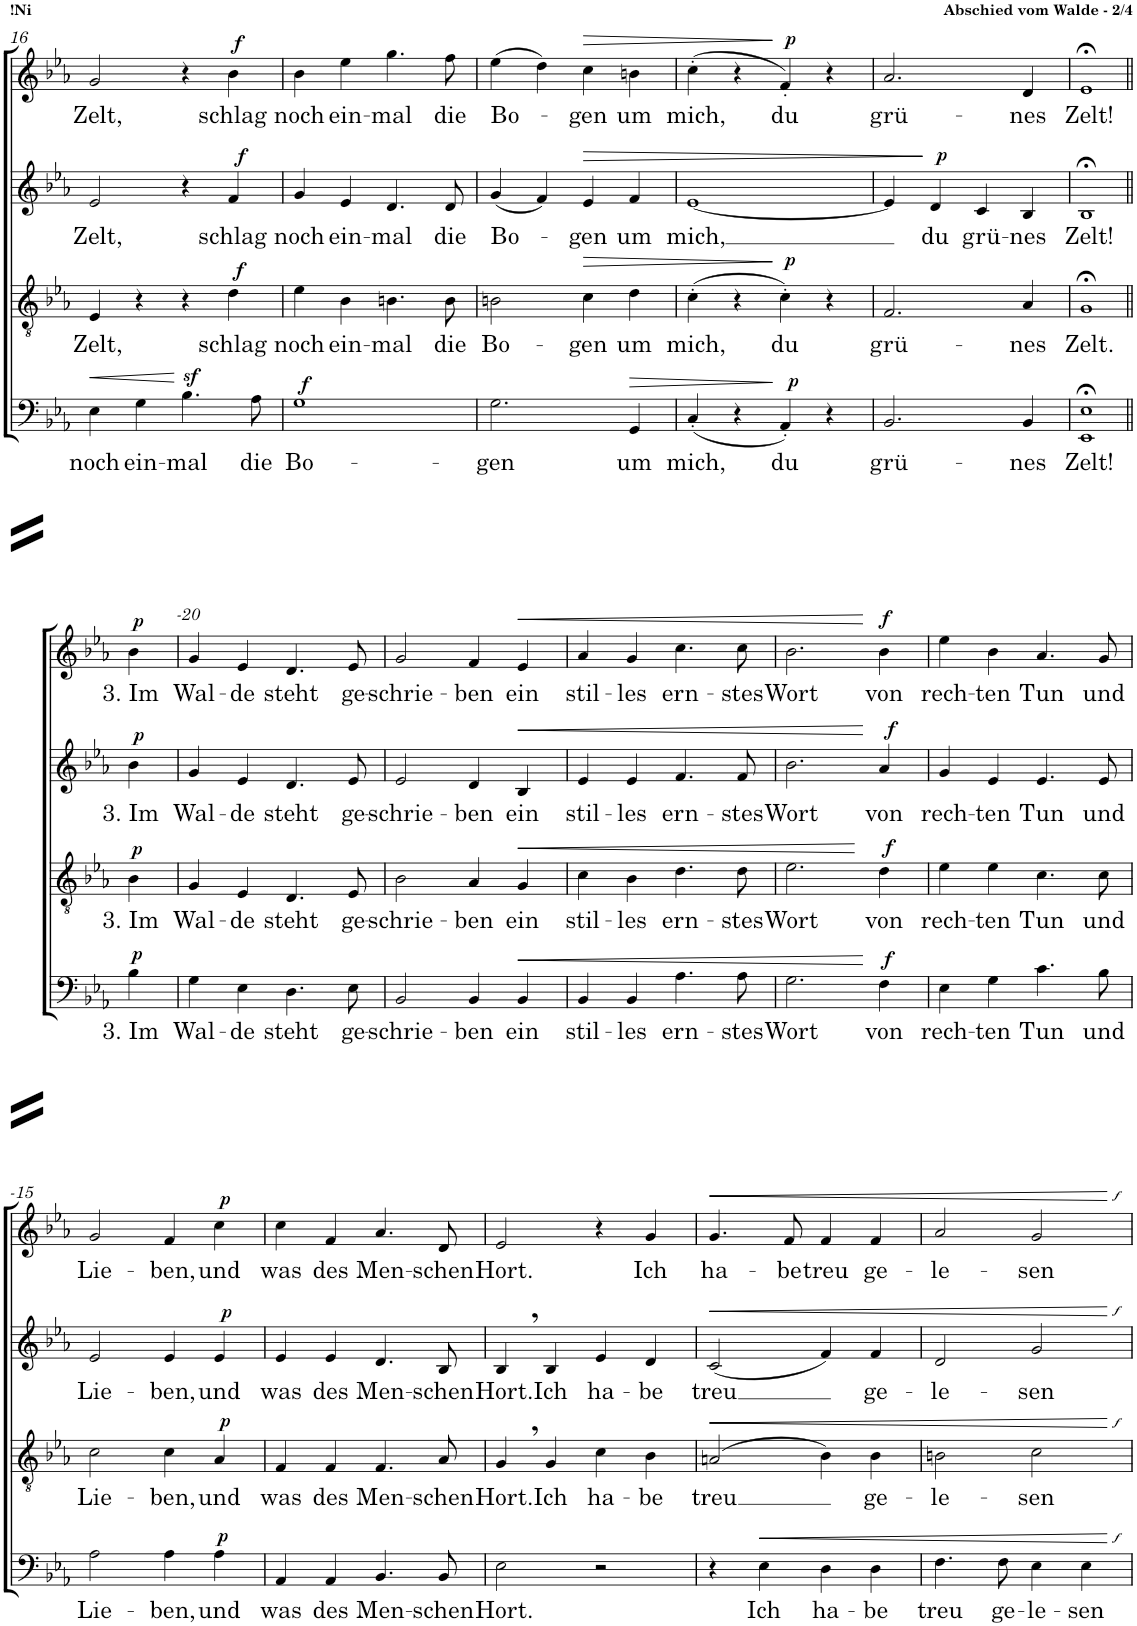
**kern	**text	**dynam	**kern	**text	**dynam	**kern	**text	**dynam	**kern	**text	**dynam
*part4	*part4	*part4	*part3	*part3	*part3	*part2	*part2	*part2	*part1	*part1	*part1
*staff4	*staff4	*staff4	*staff3	*staff3	*staff3	*staff2	*staff2	*staff2	*staff1	*staff1	*staff1
*I"Bass	*	*	*I"Tenor	*	*	*I"Alt	*	*	*I"Sopran	*	*
!!LO:PB:g=z
*clefF4	*	*	*clefGv2	*	*	*clefG2	*	*	*clefG2	*	*
*k[b-e-a-]	*	*	*k[b-e-a-]	*	*	*k[b-e-a-]	*	*	*k[b-e-a-]	*	*
*M4/4	*	*	*M4/4	*	*	*M4/4	*	*	*M4/4	*	*
=16	=16	=16	=16	=16	=16	=16	=16	=16	=16	=16	=16
!	!LO:LY:b	!LO:HP:b	!	!LO:LY:b	!	!	!LO:LY:b	!	!	!LO:LY:b	!
4E-\	noch	<	4E-/	Zelt,	.	2e-/	Zelt,	.	2g/	Zelt,	.
!	!LO:LY:b	!	!	!	!	!	!	!	!	!	!
4G\	ein-	.	4r	.	.	.	.	.	.	.	.
!	!LO:LY:b	!	!	!	!	!	!	!	!	!	!
4.B-z>\	mal	[	4r	.	.	4r	.	.	4r	.	.
!	!	!	!	!LO:LY:b	!LO:DY:a	!	!LO:LY:b	!LO:DY:a	!	!LO:LY:b	!LO:DY:a
.	.	.	4d\	schlag	f	4f/	schlag	f	4b-\	schlag	f
!	!LO:LY:b	!	!	!	!	!	!	!	!	!	!
8A-\	die	.	.	.	.	.	.	.	.	.	.
=17	=17	=17	=17	=17	=17	=17	=17	=17	=17	=17	=17
!	!LO:LY:b	!LO:DY:a	!	!LO:LY:b	!	!	!LO:LY:b	!	!	!LO:LY:b	!
1G	Bo-	f	4e-\	noch	.	4g/	noch	.	4b-\	noch	.
!	!	!	!	!LO:LY:b	!	!	!LO:LY:b	!	!	!LO:LY:b	!
.	.	.	4B-\	ein-	.	4e-/	ein-	.	4ee-\	ein-	.
!	!	!	!	!LO:LY:b	!	!	!LO:LY:b	!	!	!LO:LY:b	!
.	.	.	4.Bn\	mal	.	4.d/	mal	.	4.gg\	mal	.
!	!	!	!	!LO:LY:b	!	!	!LO:LY:b	!	!	!LO:LY:b	!
.	.	.	8B\	die	.	8d/	die	.	8ff\	die	.
=18	=18	=18	=18	=18	=18	=18	=18	=18	=18	=18	=18
!	!LO:LY:b	!	!	!LO:LY:b	!	!	!LO:LY:b	!	!	!LO:LY:b	!
2.G\	gen	.	2Bn\	Bo-	.	(4g/	Bo-	.	(4ee-\	Bo-	.
.	.	.	.	.	.	4f/)	.	.	4dd\)	.	.
!	!	!	!	!LO:LY:b	!LO:HP:b	!	!LO:LY:b	!LO:HP:b	!	!LO:LY:b	!LO:HP:b
.	.	.	4c\	gen	>	4e-/	gen	>	4cc\	gen	>
!	!LO:LY:b	!LO:HP:b	!	!LO:LY:b	!	!	!LO:LY:b	!	!	!LO:LY:b	!
4GG/	um	>	4d\	um	.	4f/	um	.	4bn\	um	.
=19	=19	=19	=19	=19	=19	=19	=19	=19	=19	=19	=19
!	!LO:LY:b	!	!	!LO:LY:b	!	!	!LO:LY:b	!	!	!LO:LY:b	!
(4C'/	mich,	.	(4c'\	mich,	.	[1e-	mich,	.	(4cc'\	mich,	.
4r	.	.	4r	.	.	.	.	.	4r	.	.
!	!LO:LY:b	!LO:DY:n=1:a	!	!LO:LY:b	!LO:DY:n=1:a	!	!	!	!	!LO:LY:b	!LO:DY:n=1:a
4AA-'/)	du	] p	4c'\)	du	] p	.	.	.	4f'/)	du	] p
4r	.	.	4r	.	.	.	.	.	4r	.	.
=20	=20	=20	=20	=20	=20	=20	=20	=20	=20	=20	=20
!	!LO:LY:b	!	!	!LO:LY:b	!	!	!	!	!	!LO:LY:b	!
2.BB-/	grü-	.	2.F/	grü-	.	4e-/]	.	.	2.a-/	grü-	.
!	!	!	!	!	!	!	!LO:LY:b	!LO:DY:n=1:a	!	!	!
.	.	.	.	.	.	4d/	du	] p	.	.	.
!	!	!	!	!	!	!	!LO:LY:b	!	!	!	!
.	.	.	.	.	.	4c/	grü-	.	.	.	.
!	!LO:LY:b	!	!	!LO:LY:b	!	!	!LO:LY:b	!	!	!LO:LY:b	!
4BB-/	nes	.	4A-/	nes	.	4B-/	nes	.	4d/	nes	.
=21	=21	=21	=21	=21	=21	=21	=21	=21	=21	=21	=21
!	!LO:LY:b	!	!	!LO:LY:b	!	!	!LO:LY:b	!	!	!LO:LY:b	!
1EE-;< 1E-;<	Zelt!	.	1G;<	Zelt.	.	1B-;<	Zelt!	.	1e-;<	Zelt!	.
!!LO:LB:g=z
=21X1||	=21X1||	=21X1||	=21X1||	=21X1||	=21X1||	=21X1||	=21X1||	=21X1||	=21X1||	=21X1||	=21X1||
!	!LO:LY:b	!LO:DY:a	!	!LO:LY:b	!LO:DY:a	!	!LO:LY:b	!LO:DY:a	!	!LO:LY:b	!LO:DY:a
4B-\	3. Im	p	4B-\	3. Im	p	4b-\	3. Im	p	4b-\	3. Im	p
=20-	=20-	=20-	=20-	=20-	=20-	=20-	=20-	=20-	=20-	=20-	=20-
!	!LO:LY:b	!	!	!LO:LY:b	!	!	!LO:LY:b	!	!	!LO:LY:b	!
4G\	Wal-	.	4G/	Wal-	.	4g/	Wal-	.	4g/	Wal-	.
!	!LO:LY:b	!	!	!LO:LY:b	!	!	!LO:LY:b	!	!	!LO:LY:b	!
4E-\	de	.	4E-/	de	.	4e-/	de	.	4e-/	-de	.
!	!LO:LY:b	!	!	!LO:LY:b	!	!	!LO:LY:b	!	!	!LO:LY:b	!
4.D\	steht	.	4.D/	steht	.	4.d/	steht	.	4.d/	steht	.
!	!LO:LY:b	!	!	!LO:LY:b	!	!	!LO:LY:b	!	!	!LO:LY:b	!
8E-\	ge-	.	8E-/	ge-	.	8e-/	ge-	.	8e-/	ge-	.
=19-	=19-	=19-	=19-	=19-	=19-	=19-	=19-	=19-	=19-	=19-	=19-
!	!LO:LY:b	!	!	!LO:LY:b	!	!	!LO:LY:b	!	!	!LO:LY:b	!
2BB-/	schrie-	.	2B-\	schrie-	.	2e-/	schrie-	.	2g/	schrie-	.
!	!LO:LY:b	!	!	!LO:LY:b	!	!	!LO:LY:b	!	!	!LO:LY:b	!
4BB-/	ben	.	4A-/	ben	.	4d/	ben	.	4f/	ben	.
!	!LO:LY:b	!LO:HP:b	!	!LO:LY:b	!LO:HP:b	!	!LO:LY:b	!LO:HP:b	!	!LO:LY:b	!LO:HP:b
4BB-/	ein	<	4G/	ein	<	4B-/	ein	<	4e-/	ein	<
=18-	=18-	=18-	=18-	=18-	=18-	=18-	=18-	=18-	=18-	=18-	=18-
!	!LO:LY:b	!	!	!LO:LY:b	!	!	!LO:LY:b	!	!	!LO:LY:b	!
4BB-/	stil-	.	4c\	stil-	.	4e-/	stil-	.	4a-/	stil-	.
!	!LO:LY:b	!	!	!LO:LY:b	!	!	!LO:LY:b	!	!	!LO:LY:b	!
4BB-/	les	.	4B-\	les	.	4e-/	les	.	4g/	les	.
!	!LO:LY:b	!	!	!LO:LY:b	!	!	!LO:LY:b	!	!	!LO:LY:b	!
4.A-\	ern-	.	4.d\	ern-	.	4.f/	ern-	.	4.cc\	ern-	.
!	!LO:LY:b	!	!	!LO:LY:b	!	!	!LO:LY:b	!	!	!LO:LY:b	!
8A-\	stes	.	8d\	stes	.	8f/	stes	.	8cc\	stes	.
=17-	=17-	=17-	=17-	=17-	=17-	=17-	=17-	=17-	=17-	=17-	=17-
!	!LO:LY:b	!	!	!LO:LY:b	!	!	!LO:LY:b	!	!	!LO:LY:b	!
2.G\	Wort	.	2.e-\	Wort	.	2.b-\	Wort	.	2.b-\	Wort	.
!	!LO:LY:b	!LO:DY:n=1:a	!	!LO:LY:b	!LO:DY:n=1:a	!	!LO:LY:b	!LO:DY:n=1:a	!	!LO:LY:b	!LO:DY:n=1:a
4F\	von	[ f	4d\	von	[ f	4a-/	von	[ f	4b-\	von	[ f
=16-	=16-	=16-	=16-	=16-	=16-	=16-	=16-	=16-	=16-	=16-	=16-
!	!LO:LY:b	!	!	!LO:LY:b	!	!	!LO:LY:b	!	!	!LO:LY:b	!
4E-\	rech-	.	4e-\	rech-	.	4g/	rech-	.	4ee-\	rech-	.
!	!LO:LY:b	!	!	!LO:LY:b	!	!	!LO:LY:b	!	!	!LO:LY:b	!
4G\	ten	.	4e-\	ten	.	4e-/	ten	.	4b-\	ten	.
!	!LO:LY:b	!	!	!LO:LY:b	!	!	!LO:LY:b	!	!	!LO:LY:b	!
4.c\	Tun	.	4.c\	Tun	.	4.e-/	Tun	.	4.a-/	Tun	.
!	!LO:LY:b	!	!	!LO:LY:b	!	!	!LO:LY:b	!	!	!LO:LY:b	!
8B-\	und	.	8c\	und	.	8e-/	und	.	8g/	und	.
!!LO:LB:g=z
=15-	=15-	=15-	=15-	=15-	=15-	=15-	=15-	=15-	=15-	=15-	=15-
!	!LO:LY:b	!	!	!LO:LY:b	!	!	!LO:LY:b	!	!	!LO:LY:b	!
2A-\	Lie-	.	2c\	Lie-	.	2e-/	Lie-	.	2g/	Lie-	.
!	!LO:LY:b	!	!	!LO:LY:b	!	!	!LO:LY:b	!	!	!LO:LY:b	!
4A-\	ben,	.	4c\	ben,	.	4e-/	ben,	.	4f/	ben,	.
!	!LO:LY:b	!LO:DY:a	!	!LO:LY:b	!LO:DY:a	!	!LO:LY:b	!LO:DY:a	!	!LO:LY:b	!LO:DY:a
4A-\	und	p	4A-/	und	p	4e-/	und	p	4cc\	und	p
=14-	=14-	=14-	=14-	=14-	=14-	=14-	=14-	=14-	=14-	=14-	=14-
!	!LO:LY:b	!	!	!LO:LY:b	!	!	!LO:LY:b	!	!	!LO:LY:b	!
4AA-/	was	.	4F/	was	.	4e-/	was	.	4cc\	was	.
!	!LO:LY:b	!	!	!LO:LY:b	!	!	!LO:LY:b	!	!	!LO:LY:b	!
4AA-/	des	.	4F/	des	.	4e-/	des	.	4f/	des	.
!	!LO:LY:b	!	!	!LO:LY:b	!	!	!LO:LY:b	!	!	!LO:LY:b	!
4.BB-/	Men-	.	4.F/	Men-	.	4.d/	Men-	.	4.a-/	Men-	.
!	!LO:LY:b	!	!	!LO:LY:b	!	!	!LO:LY:b	!	!	!LO:LY:b	!
8BB-/	schen	.	8A-/	schen	.	8B-/	schen	.	8d/	schen	.
=13-	=13-	=13-	=13-	=13-	=13-	=13-	=13-	=13-	=13-	=13-	=13-
!	!LO:LY:b	!	!	!LO:LY:b	!	!	!LO:LY:b	!	!	!LO:LY:b	!
2E-\	Hort.	.	4G,/	Hort.	.	4B-,/	Hort.	.	2e-/	Hort.	.
!	!	!	!	!LO:LY:b	!	!	!LO:LY:b	!	!	!	!
.	.	.	4G/	Ich	.	4B-/	Ich	.	.	.	.
!	!	!	!	!LO:LY:b	!	!	!LO:LY:b	!	!	!	!
2r	.	.	4c\	ha-	.	4e-/	ha-	.	4r	.	.
!	!	!	!	!LO:LY:b	!	!	!LO:LY:b	!	!	!LO:LY:b	!
.	.	.	4B-\	be	.	4d/	be	.	4g/	Ich	.
=12-	=12-	=12-	=12-	=12-	=12-	=12-	=12-	=12-	=12-	=12-	=12-
!	!	!	!	!LO:LY:b	!LO:HP:b	!	!LO:LY:b	!LO:HP:b	!	!LO:LY:b	!LO:HP:b
4r	.	.	(2An/	treu	<	(2c/	treu	<	4.g/	ha-	<
!	!LO:LY:b	!LO:HP:b	!	!	!	!	!	!	!	!	!
4E-\	Ich	<	.	.	.	.	.	.	.	.	.
!	!	!	!	!	!	!	!	!	!	!LO:LY:b	!
.	.	.	.	.	.	.	.	.	8f/	be	.
!	!LO:LY:b	!	!	!	!	!	!	!	!	!LO:LY:b	!
4D\	ha-	.	4B-\)	.	.	4f/)	.	.	4f/	treu	.
!	!LO:LY:b	!	!	!LO:LY:b	!	!	!LO:LY:b	!	!	!LO:LY:b	!
4D\	be	.	4B-\	ge-	.	4f/	ge-	.	4f/	ge-	.
=11-	=11-	=11-	=11-	=11-	=11-	=11-	=11-	=11-	=11-	=11-	=11-
!	!LO:LY:b	!	!	!LO:LY:b	!	!	!LO:LY:b	!	!	!LO:LY:b	!
4.F\	treu	.	2Bn\	le-	.	2d/	le-	.	2a-/	le-	.
!	!LO:LY:b	!	!	!	!	!	!	!	!	!	!
8F\	ge-	.	.	.	.	.	.	.	.	.	.
!	!LO:LY:b	!	!	!LO:LY:b	!	!	!LO:LY:b	!	!	!LO:LY:b	!
4E-\	le-	.	2c\	sen	.	2g/	sen	.	2g/	sen	.
!	!LO:LY:b	!	!	!	!	!	!	!	!	!	!
4E-\	sen	.	.	.	.	.	.	.	.	.	.
.	.	[	.	.	[	.	.	[	.	.	[
=	=	=	=	=	=	=	=	=	=	=	=
*-	*-	*-	*-	*-	*-	*-	*-	*-	*-	*-	*-
